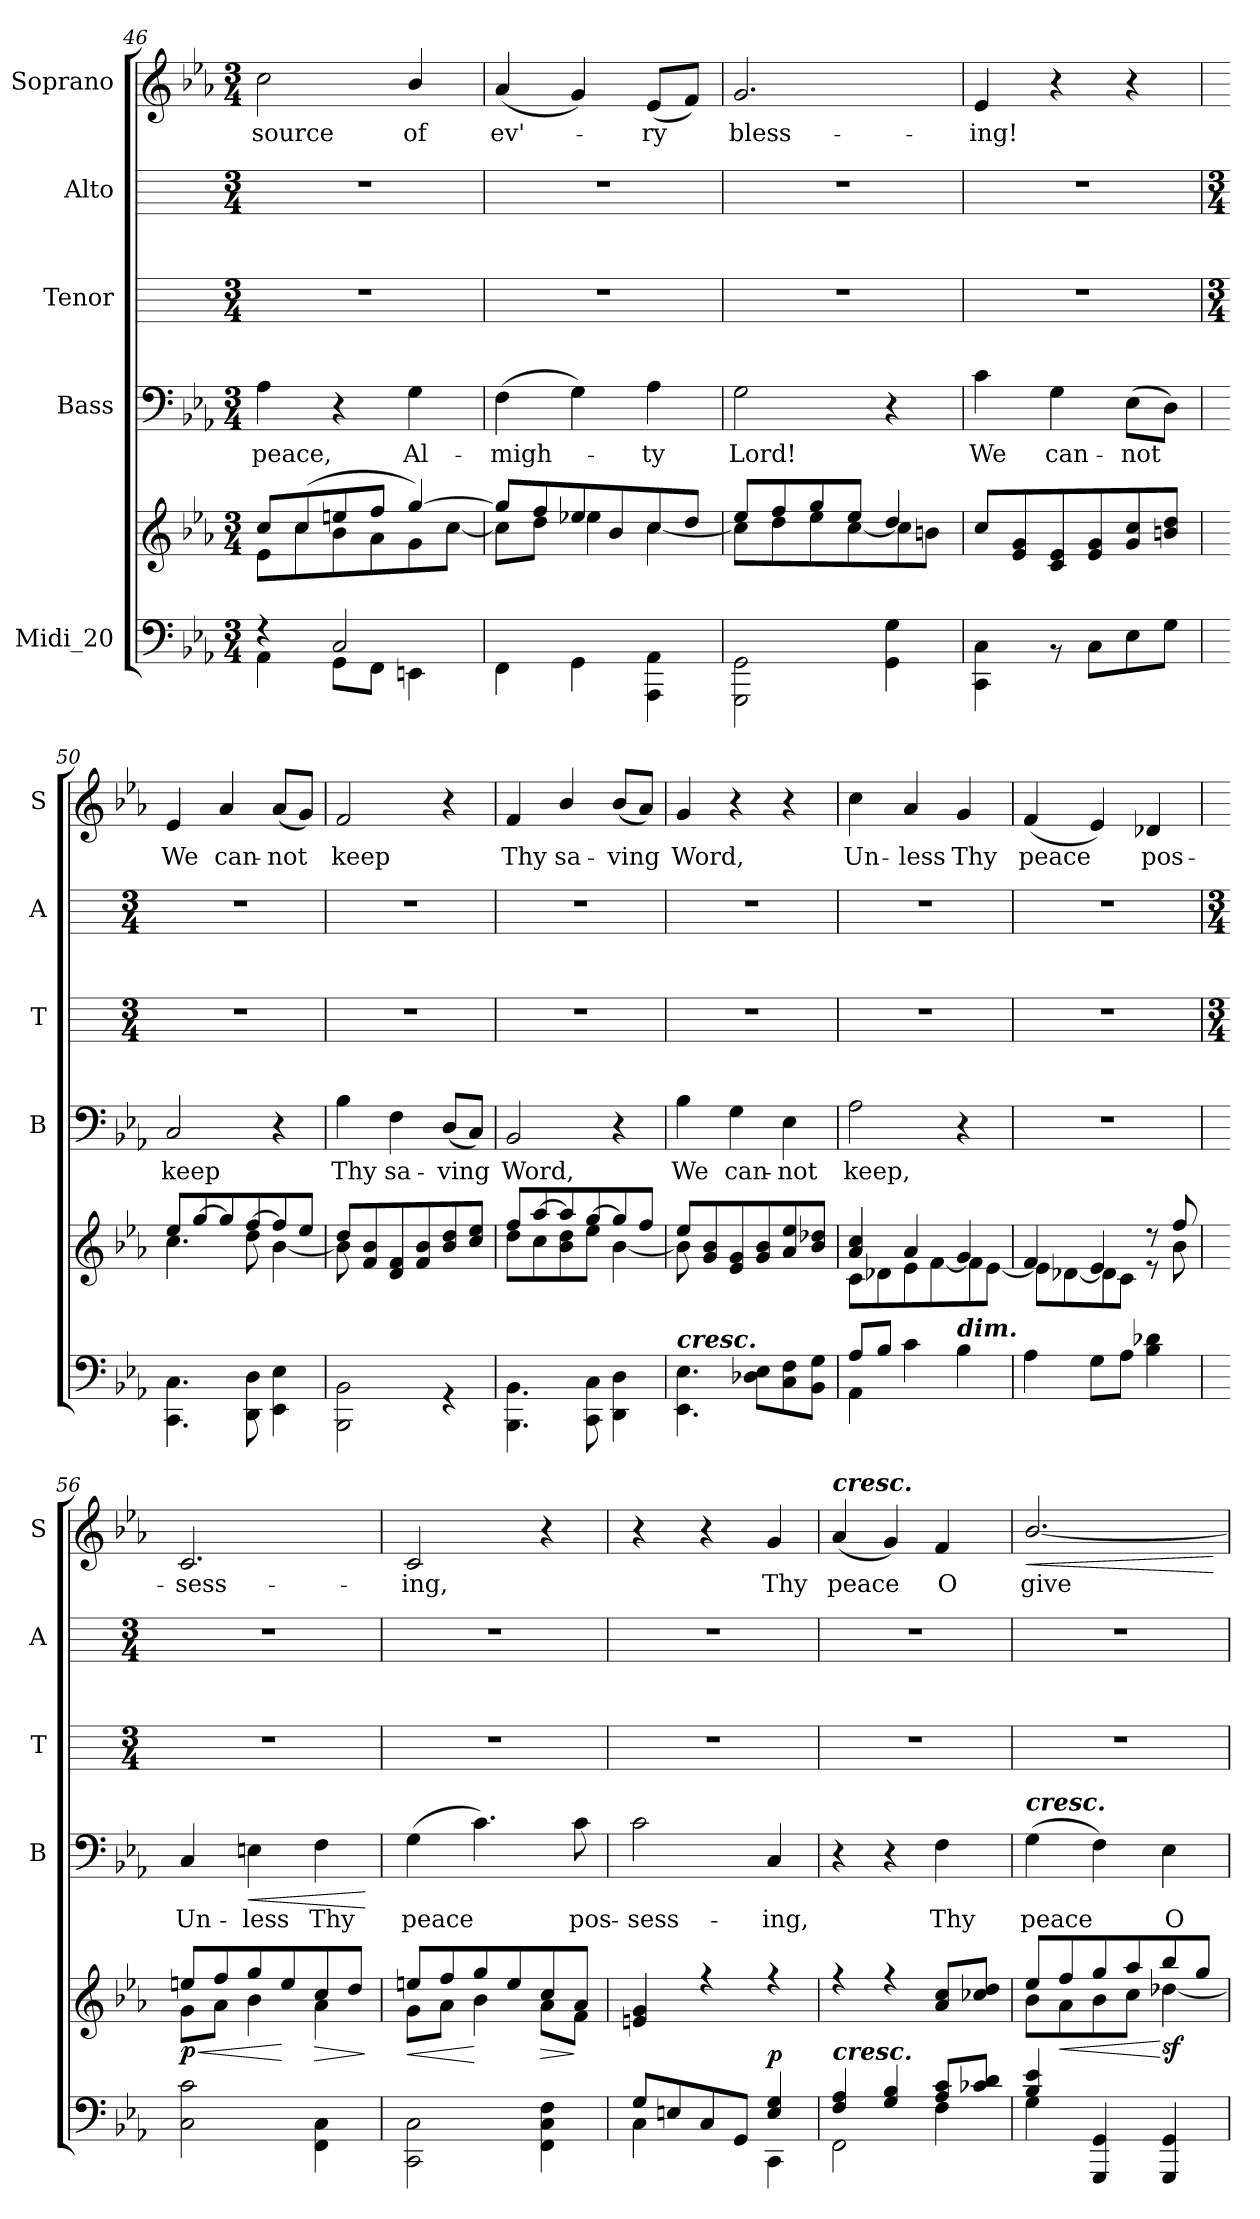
**kern	**kern	**dynam	**kern	**text	**dynam	**kern	**kern	**kern	**text	**dynam
*part5	*part5	*part5	*part4	*part4	*part4	*part3	*part2	*part1	*part1	*part1
*staff6	*staff5	*staff5/6	*staff4	*staff4	*staff4	*staff3	*staff2	*staff1	*staff1	*staff1
*I"Midi_20	*	*	*I"Bass	*	*	*I"Tenor	*I"Alto	*I"Soprano	*	*
*	*	*	*I'B	*	*	*I'T	*I'A	*I'S	*	*
*clefF4	*clefG2	*	*clefF4	*	*	*	*	*clefG2	*	*
*k[b-e-a-]	*k[b-e-a-]	*	*k[b-e-a-]	*	*	*	*	*k[b-e-a-]	*	*
*E-:	*E-:	*	*E-:	*	*	*	*	*E-:	*	*
*M3/4	*M3/4	*	*M3/4	*	*	*M3/4	*M3/4	*M3/4	*	*
=46	=46	=46	=46	=46	=46	=46	=46	=46	=46	=46
*^	*^	*	*	*	*	*	*	*	*	*
!	!	!	!	!	!	!LO:LY:b	!	!	!	!	!LO:LY:b	!
4r	4AA-\	8cc/L	8e-\L	.	4A-	peace,	.	2.r	2.r	2cc	source	.
.	.	(>8cc/	8cc\	.	.	.	.	.	.	.	.	.
2C	8GG\L	8een/	8b-\	.	4r	.	.	.	.	.	.	.
.	8FF\J	8ff/J	8a-\	.	.	.	.	.	.	.	.	.
!	!	!	!	!	!	!LO:LY:b	!	!	!	!	!LO:LY:b	!
.	4EEn\	[4gg/)	8g\	.	4G	Al-	.	.	.	4b-/	of	.
.	.	.	[8cc\J	.	.	.	.	.	.	.	.	.
=47	=47	=47	=47	=47	=47	=47	=47	=47	=47	=47	=47	=47
!	!	!	!	!	!	!LO:LY:b	!	!	!	!	!LO:LY:b	!
2.ryy	4FF	8gg/L]	8cc\L]	.	(>4F	-migh-	.	2.r	2.r	(<4a-	ev'-	.
.	.	8ff/	8dd\J	.	.	.	.	.	.	.	.	.
.	4GG	8ee-X/	4ee-\	.	4G)	.	.	.	.	4g)	.	.
.	.	8b-/	.	.	.	.	.	.	.	.	.	.
!	!	!	!	!	!	!LO:LY:b	!	!	!	!	!LO:LY:b	!
.	4AAA- 4AA-	8cc/	[4cc\	.	4A-	ty	.	.	.	(<8e-L	ry	.
.	.	8dd/J	.	.	.	.	.	.	.	8fJ)	.	.
=48	=48	=48	=48	=48	=48	=48	=48	=48	=48	=48	=48	=48
!	!	!	!	!	!	!LO:LY:b	!	!	!	!	!LO:LY:b	!
2.ryy	2GGG 2GG	8ee-/L	8cc\L]	.	2G	Lord!	.	2.r	2.r	2.g	bless-	.
.	.	8ff/	8dd\	.	.	.	.	.	.	.	.	.
.	.	8gg/	8ee-\	.	.	.	.	.	.	.	.	.
.	.	8ee-/J	[8cc\	.	.	.	.	.	.	.	.	.
.	4GG 4G	4dd/	8cc\]	.	4r	.	.	.	.	.	.	.
.	.	.	8bn\J	.	.	.	.	.	.	.	.	.
=49	=49	=49	=49	=49	=49	=49	=49	=49	=49	=49	=49	=49
!	!	!	!LO:N:vis=1	!	!	!LO:LY:b	!	!	!	!	!LO:LY:b	!
2.ryy	4CC 4C	8cc/L	2.ryy	.	4c	We	.	2.r	2.r	4e-	-ing!	.
.	.	8e-/ 8g/	.	.	.	.	.	.	.	.	.	.
!	!	!	!	!	!	!LO:LY:b	!	!	!	!	!	!
.	8r	8c/ 8e-/	.	.	4G	can-	.	.	.	4r	.	.
.	8CL	8e-/ 8g/	.	.	.	.	.	.	.	.	.	.
!	!	!	!	!	!	!LO:LY:b	!	!	!	!	!	!
.	8E-	8g/ 8cc/	.	.	(>8E-L	-not	.	.	.	4r	.	.
.	8GJ	8bn/ 8dd/J	.	.	8DJ)	.	.	.	.	.	.	.
!!LO:LB:g=z
=50	=50	=50	=50	=50	=50	=50	=50	=50	=50	=50	=50	=50
*	*	*	*	*	*	*	*	*M3/4	*M3/4	*	*	*
!	!	!	!	!	!	!LO:LY:b	!	!	!	!	!LO:LY:b	!
2.ryy	4.CC 4.C	8ee-/L	4.cc\	.	2C	keep	.	2.r	2.r	4e-	We	.
.	.	[8gg/	.	.	.	.	.	.	.	.	.	.
!	!	!	!	!	!	!	!	!	!	!	!LO:LY:b	!
.	.	8gg/]	.	.	.	.	.	.	.	4a-	can-	.
.	8DD 8D	[8ff/	8dd\	.	.	.	.	.	.	.	.	.
!	!	!	!	!	!	!	!	!	!	!	!LO:LY:b	!
.	4EE- 4E-	8ff/]	[4b-\	.	4r	.	.	.	.	(<8a-L	-not	.
.	.	8ee-/J	.	.	.	.	.	.	.	8gJ)	.	.
=51	=51	=51	=51	=51	=51	=51	=51	=51	=51	=51	=51	=51
!	!	!	!	!	!	!LO:LY:b	!	!	!	!	!LO:LY:b	!
2.ryy	2BBB- 2BB-	8dd/L	8b-\]	.	4B-	Thy	.	2.r	2.r	2f	keep	.
.	.	8f/ 8b-/	2ryy	.	.	.	.	.	.	.	.	.
!	!	!	!	!	!	!LO:LY:b	!	!	!	!	!	!
.	.	8d/ 8f/	.	.	4F	sa-	.	.	.	.	.	.
.	.	8f/ 8b-/	.	.	.	.	.	.	.	.	.	.
!	!	!	!	!	!	!LO:LY:b	!	!	!	!	!	!
.	4r	8b-/ 8dd/	.	.	(<8DL	-ving	.	.	.	4r	.	.
.	.	8cc/ 8ee-/J	8ryy	.	8CJ)	.	.	.	.	.	.	.
=52	=52	=52	=52	=52	=52	=52	=52	=52	=52	=52	=52	=52
!LO:N:vis=1	!	!	!	!	!	!LO:LY:b	!	!	!	!	!LO:LY:b	!
2.ryy	4.BBB- 4.BB-	8ff/L	8dd\L	.	2BB-	Word,	.	2.r	2.r	4f	Thy	.
.	.	[8aa-/	8cc\	.	.	.	.	.	.	.	.	.
!	!	!	!	!	!	!	!	!	!	!	!LO:LY:b	!
.	.	8aa-/]	8b-\ 8dd\	.	.	.	.	.	.	4b-/	sa-	.
.	8CC 8C	[8gg/	8ee-\J	.	.	.	.	.	.	.	.	.
!	!	!	!	!	!	!	!	!	!	!	!LO:LY:b	!
.	4DD 4D	8gg/]	[4b-\	.	4r	.	.	.	.	(<8b-L	-ving	.
.	.	8ff/J	.	.	.	.	.	.	.	8a-J)	.	.
=53	=53	=53	=53	=53	=53	=53	=53	=53	=53	=53	=53	=53
!LO:TX:a:Bi:t=cresc.	!	!	!	!	!	!	!	!	!	!	!	!
!LO:N:vis=1	!	!	!	!	!	!LO:LY:b	!	!	!	!	!LO:LY:b	!
2.ryy	4.EE- 4.E-	8ee-/L	8b-\]	.	4B-	We	.	2.r	2.r	4g	Word,	.
.	.	8g/ 8b-/	8ryy	.	.	.	.	.	.	.	.	.
!	!	!	!	!	!	!LO:LY:b	!	!	!	!	!	!
.	.	8e-/ 8g/	2ryy	.	4G	can-	.	.	.	4r	.	.
.	8D-X 8E-L	8g/ 8b-/	.	.	.	.	.	.	.	.	.	.
!	!	!	!	!	!	!LO:LY:b	!	!	!	!	!	!
.	8C 8F	8a-/ 8ee-/	.	.	4E-	-not	.	.	.	4r	.	.
.	8BB- 8GJ	8b-/ 8dd-X/J	.	.	.	.	.	.	.	.	.	.
=54	=54	=54	=54	=54	=54	=54	=54	=54	=54	=54	=54	=54
!	!	!	!	!	!	!LO:LY:b	!	!	!	!	!LO:LY:b	!
8A-/L	4AA-\	4a-/ 4cc/	8c\L	.	2A-	keep,	.	2.r	2.r	4cc	Un-	.
8B-/J	.	.	8d-X\	.	.	.	.	.	.	.	.	.
!	!	!	!	!	!	!	!	!	!	!	!LO:LY:b	!
2ryy	4c	4a-/	8e-\	.	.	.	.	.	.	4a-	-less	.
.	.	.	[8f\	.	.	.	.	.	.	.	.	.
!	!LO:TX:a:Bi:t=dim.	!	!	!	!	!	!	!	!	!	!	!
!	!	!	!	!	!	!	!	!	!	!	!LO:LY:b	!
.	4B-	4g/	8f\]	.	4r	.	.	.	.	4g	Thy	.
.	.	.	[8e-\J	.	.	.	.	.	.	.	.	.
=55	=55	=55	=55	=55	=55	=55	=55	=55	=55	=55	=55	=55
!	!	!	!	!	!LO:N:vis=1	!	!	!	!	!	!LO:LY:b	!
2.ryy	4A-	4f/	8e-\L]	.	2.r	.	.	2.r	2.r	(<4f	peace	.
.	.	.	[8d-X\	.	.	.	.	.	.	.	.	.
.	8GL	4e-/	8d-\]	.	.	.	.	.	.	4e-)	.	.
.	8A-J	.	8c\J	.	.	.	.	.	.	.	.	.
!	!	!	!	!	!	!	!	!	!	!	!LO:LY:b	!
.	4B- 4d-X	8r	8r	.	.	.	.	.	.	4d-X	pos-	.
.	.	8ff/	8b-\	.	.	.	.	.	.	.	.	.
!!LO:LB:g=z
=56	=56	=56	=56	=56	=56	=56	=56	=56	=56	=56	=56	=56
*	*	*	*	*	*	*	*	*M3/4	*M3/4	*	*	*
!	!	!	!	!LO:HP:b	!	!LO:LY:b	!	!	!	!	!LO:LY:b	!
!	!	!	!	!LO:DY:n=1:b	!	!	!	!	!	!	!	!
2.ryy	2C 2c	8een/L	8g\L	< p	4C	Un-	.	2.r	2.r	2.c	-sess-	.
.	.	8ff/	8a-\J	.	.	.	.	.	.	.	.	.
!	!	!	!	!	!	!LO:LY:b	!LO:HP:b	!	!	!	!	!
.	.	8gg/	4b-\	.	4En	-less	<	.	.	.	.	.
.	.	8ee/	.	[	.	.	.	.	.	.	.	.
!	!	!	!	!LO:HP:b	!	!LO:LY:b	!	!	!	!	!	!
.	4FF 4C	8cc/	4a-\	>	4F	Thy	.	.	.	.	.	.
.	.	8dd/J	.	.	.	.	.	.	.	.	.	.
*v	*v	*	*	*	*	*	*	*	*	*	*	*
*	*v	*v	*	*	*	*	*	*	*	*	*
.	.	]	.	.	[	.	.	.	.	.
=57	=57	=57	=57	=57	=57	=57	=57	=57	=57	=57
!LO:N:vis=1	!	!LO:HP:b	!	!LO:LY:b	!	!	!	!	!LO:LY:b	!
*^	*^	*	*	*	*	*	*	*	*	*
2.ryy	2CC 2C	8een/L	8g\L	<	(>4G	peace	.	2.r	2.r	2c	-ing,	.
.	.	8ff/	8a-\J	.	.	.	.	.	.	.	.	.
.	.	8gg/	4b-\	[	4.c)	.	.	.	.	.	.	.
.	.	8ee/	.	.	.	.	.	.	.	.	.	.
!	!	!	!	!LO:HP:b	!	!	!	!	!	!	!	!
.	4FF 4C 4F	8cc/	8a-\L	>	.	.	.	.	.	4r	.	.
!	!	!	!	!	!	!LO:LY:b	!	!	!	!	!	!
.	.	8a-/J	8f\J	]	8c	pos-	.	.	.	.	.	.
=58	=58	=58	=58	=58	=58	=58	=58	=58	=58	=58	=58	=58
!	!	!	!	!	!	!LO:LY:b	!	!	!	!	!	!
8GL	4C\	4en/ 4g/	2.ryy	.	2c	-sess-	.	2.r	2.r	4r	.	.
8En	.	.	.	.	.	.	.	.	.	.	.	.
8C	4ryy	4r	.	.	.	.	.	.	.	4r	.	.
8GGJ	.	.	.	.	.	.	.	.	.	.	.	.
!	!	!	!	!LO:DY:a=2	!	!LO:LY:b	!	!	!	!	!LO:LY:b	!
4E/ 4G/	4CC\	4r	.	p	4C	-ing,	.	.	.	4g	Thy	.
=59	=59	=59	=59	=59	=59	=59	=59	=59	=59	=59	=59	=59
!	!	!	!	!	!	!	!	!	!	!LO:TX:a:Bi:t=cresc.	!	!
!LO:TX:a:Bi:t=cresc.	!	!	!	!	!	!	!	!	!	!	!	!
!	!	!	!LO:N:vis=1	!	!	!	!	!	!	!	!LO:LY:b	!
4F/ 4A-/	2FF\	4r	2.ryy	.	4r	.	.	2.r	2.r	(<4a-	peace	.
4G/ 4B-/	.	4r	.	.	4r	.	.	.	.	4g)	.	.
!	!	!	!	!	!	!LO:LY:b	!	!	!	!	!LO:LY:b	!
8A-/ 8c/L	4F	8a-/ 8cc/L	.	.	4F	Thy	.	.	.	4f	O	.
8c-X/ 8d/J	.	8cc-X/ 8dd/J	.	.	.	.	.	.	.	.	.	.
=60	=60	=60	=60	=60	=60	=60	=60	=60	=60	=60	=60	=60
!	!	!	!	!	!LO:TX:a:Bi:t=cresc.	!	!	!	!	!	!	!
!	!	!	!	!	!	!LO:LY:b	!	!	!	!	!LO:LY:b	!LO:HP:b
4B- 4e-	4G	8ee-/L	8b-\L	.	(>4G	peace	.	2.r	2.r	[2.b-/	give	<
!	!	!	!	!LO:HP:b	!	!	!	!	!	!	!	!
.	.	8ff/	8a-\	<	.	.	.	.	.	.	.	.
2ryy	4GGG 4GG	8gg/	8b-\	.	4F)	.	.	.	.	.	.	.
.	.	8aa-/	8cc\J	.	.	.	.	.	.	.	.	.
!	!	!	!	!LO:DY:n=1:b	!	!LO:LY:b	!	!	!	!	!	!
.	4GGG 4GG	8bb-/	[4dd-X\	[ sf	4E-	O	.	.	.	.	.	.
.	.	8gg/J	.	.	.	.	.	.	.	.	.	.
*v	*v	*	*	*	*	*	*	*	*	*	*	*
*	*v	*v	*	*	*	*	*	*	*	*	*
.	.	.	.	.	.	.	.	.	.	[
=	=	=	=	=	=	=	=	=	=	=
*-	*-	*-	*-	*-	*-	*-	*-	*-	*-	*-
